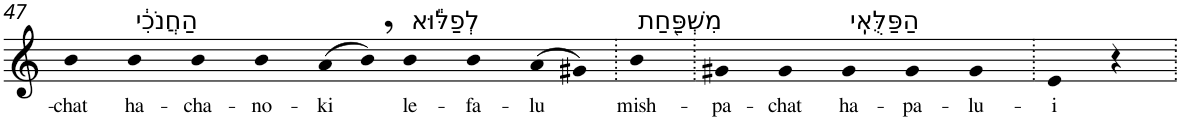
**kern	**text
*part1	*part1
*staff1	*staff1
*I"Piano	*
*I'Pno	*
!!LO:PB:g=z
*clefG2	*
*k[]	*
=47	=47
!	!LO:LY:b
4b	-chat
!LO:TX:a:t=הַחֲנֹכִ֔י	!
!	!LO:LY:b
4b	ha-
!	!LO:LY:b
4b	-cha-
!	!LO:LY:b
4b	-no-
!	!LO:LY:b
(>8a	-ki
8b,)	.
!LO:TX:a:t=לְפַלּ֕וּא	!
!	!LO:LY:b
4b	le-
!	!LO:LY:b
4b	-fa-
!	!LO:LY:b
(>8a	-lu
8g#X)	.
=48.	=48.
!LO:TX:a:t=מִשְׁפַּ֖חַת	!
!	!LO:LY:b
4b	mish-
=49.	=49.
!	!LO:LY:b
4g#X	-pa-
!	!LO:LY:b
4g#	-chat
!LO:TX:a:t=הַפַּלֻּאִֽי	!
!	!LO:LY:b
4g#	ha-
!	!LO:LY:b
4g#	-pa-
!	!LO:LY:b
4g#	-lu-
=50.	=50.
!	!LO:LY:b
4e	-i
4r	.
=.	=.
*-	*-
